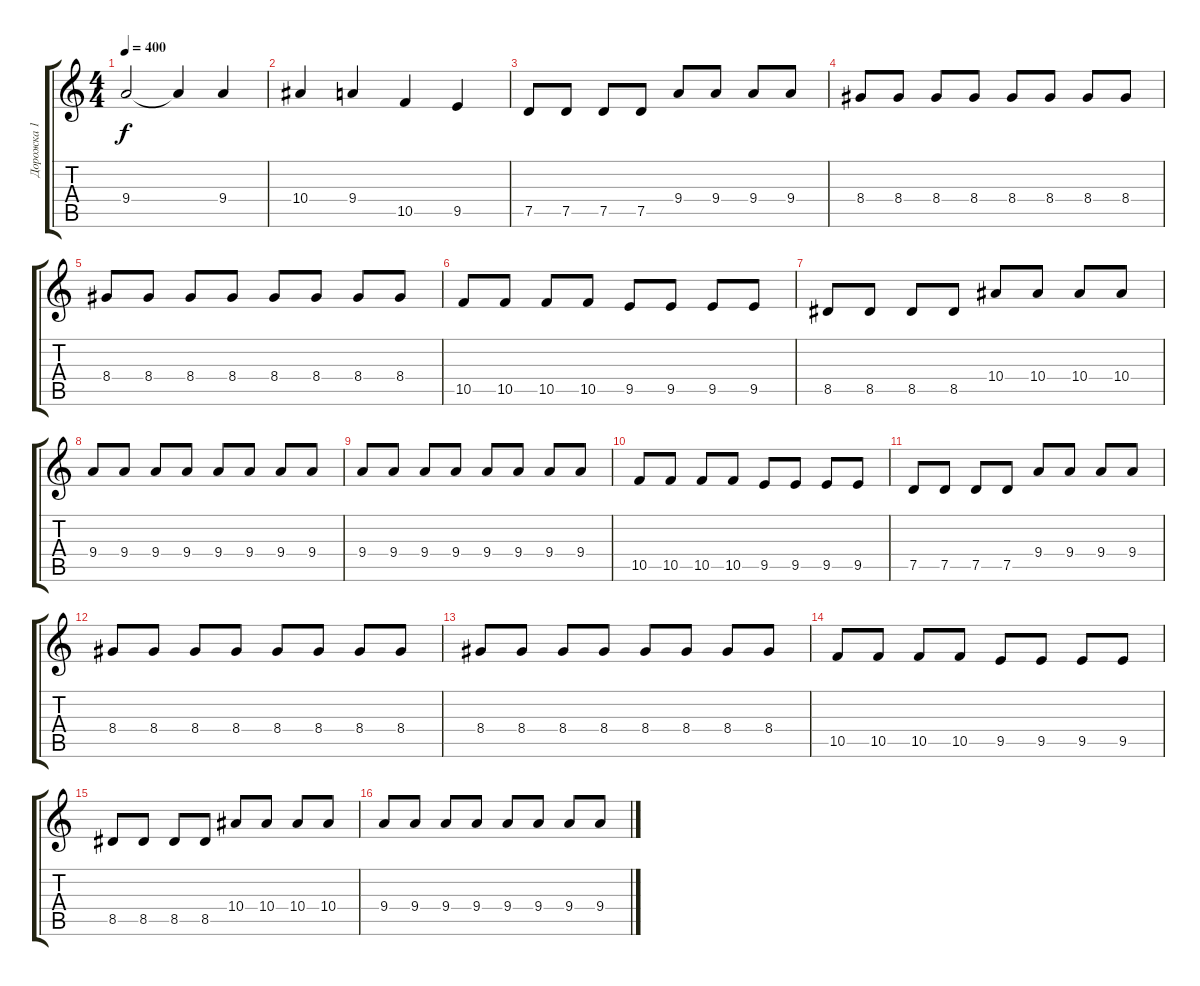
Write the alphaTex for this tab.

\track ("Дорожка 1" "Дорожка 1") {instrument overdrivenguitar}
\staff {score tabs}
\tuning (D4 A3 F3 C3 G2 D2) {hide}
\ts (4 4)
\tempo 400
\clef g2
\ks c
9.4{t}.2{dy f} 9.4{t}.4 9.4.4 |
10.4.4 9.4.4 10.5.4 9.5.4 |
7.5.8 7.5.8 7.5.8 7.5.8 9.4.8 9.4.8 9.4.8 9.4.8 |
8.4.8 8.4.8 8.4.8 8.4.8 8.4.8 8.4.8 8.4.8 8.4.8 |
8.4.8 8.4.8 8.4.8 8.4.8 8.4.8 8.4.8 8.4.8 8.4.8 |
10.5.8 10.5.8 10.5.8 10.5.8 9.5.8 9.5.8 9.5.8 9.5.8 |
8.5.8 8.5.8 8.5.8 8.5.8 10.4.8 10.4.8 10.4.8 10.4.8 |
9.4.8 9.4.8 9.4.8 9.4.8 9.4.8 9.4.8 9.4.8 9.4.8 |
9.4.8 9.4.8 9.4.8 9.4.8 9.4.8 9.4.8 9.4.8 9.4.8 |
10.5.8 10.5.8 10.5.8 10.5.8 9.5.8 9.5.8 9.5.8 9.5.8 |
7.5.8 7.5.8 7.5.8 7.5.8 9.4.8 9.4.8 9.4.8 9.4.8 |
8.4.8 8.4.8 8.4.8 8.4.8 8.4.8 8.4.8 8.4.8 8.4.8 |
8.4.8 8.4.8 8.4.8 8.4.8 8.4.8 8.4.8 8.4.8 8.4.8 |
10.5.8 10.5.8 10.5.8 10.5.8 9.5.8 9.5.8 9.5.8 9.5.8 |
8.5.8 8.5.8 8.5.8 8.5.8 10.4.8 10.4.8 10.4.8 10.4.8 |
9.4.8 9.4.8 9.4.8 9.4.8 9.4.8 9.4.8 9.4.8 9.4.8
